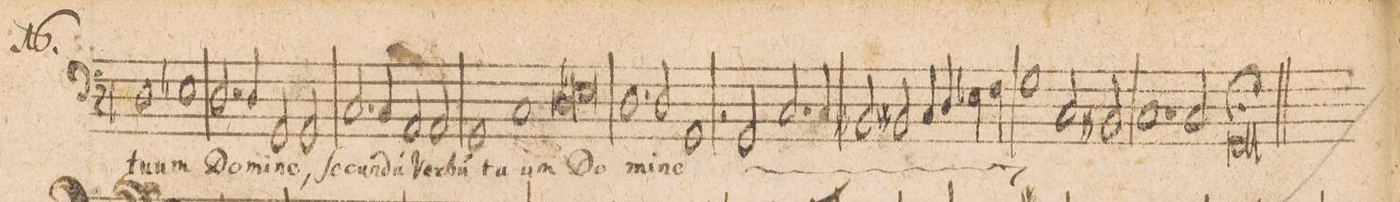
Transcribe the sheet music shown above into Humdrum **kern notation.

**kern	**text
*I"BASSVS.	*
*clefF4	*
*k[b-]	*
*met(C|)	*
*M2/1	*
1D	tu-
1E-X	-um
=38-	=38-
2.D/	Do-
4D/	-mi-
2GG/	-ne,
2GG/	ſe-
=39-	=39-
2.C/	-cun-
4C/	-du(m)
2AA/	Ver-
2AA/	-bu(m)
=40-	=40-
1GG	tu-
1C	-um
=41-	=41-
*lig	*
1D	Do-
1E-X	.
*Xlig	*
=42-	=42-
1.D	.
2D/	-mi-
=43-	=43-
1GG	-ne
2r	.
*	*ij
2GG/	ſe-
=44-	=44-
2.C/	-cun-
4C/	-du(m)
2BBn/	Ver-
2BBn/	-bu(m)
=45-	=45-
4C/	tu-
4D/	.
4E-X\	.
4F\	.
1G	-um
=46-	=46-
2C/	Do-
2BBn/	.
1.C	.
=47-	=47-
2C/	-mi-
1GG;>	-ne
*	*Xij
==	==
*-	*-
